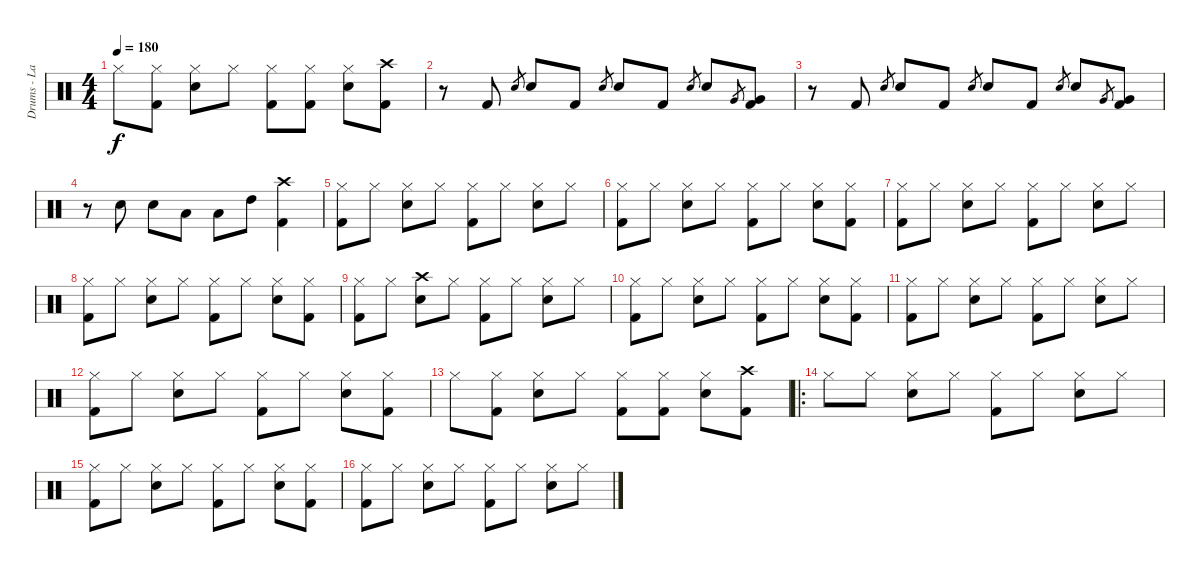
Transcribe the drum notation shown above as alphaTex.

\track ("Drums - Lars" "Drums - La") {instrument percussion}
\staff {score}
\articulation defaults
\ts (4 4)
\tempo 180
\clef neutral
\ks c "Hi-Hat (closed)".8{dy f}
("Hi-Hat (closed)" "Kick (hit) 2").8 ("Hi-Hat (closed)" "Snare (hit) 2").8 "Hi-Hat (closed)".8 ("Hi-Hat (closed)" "Kick (hit) 2").8 ("Hi-Hat (closed)" "Kick (hit) 2").8 ("Hi-Hat (closed)" "Snare (hit) 2").8 ("Crash high (hit)" "Kick (hit) 2").8 |
r.8 "Kick (hit) 2".8 "Snare (hit) 2".8{gr} "Snare (hit) 2".8 "Kick (hit) 2".8 "Snare (hit) 2".8{gr} "Snare (hit) 2".8 "Kick (hit) 2".8 "Snare (hit) 2".8{gr} "Snare (hit) 2".8 "Very Low Tom (hit)".8{gr} ("Very Low Tom (hit)" "Kick (hit) 2").8 |
r.8 "Kick (hit) 2".8 "Snare (hit) 2".8{gr} "Snare (hit) 2".8 "Kick (hit) 2".8 "Snare (hit) 2".8{gr} "Snare (hit) 2".8 "Kick (hit) 2".8 "Snare (hit) 2".8{gr} "Snare (hit) 2".8 "Very Low Tom (hit)".8{gr} ("Very Low Tom (hit)" "Kick (hit) 2").8 |
r.8 "Snare (hit) 2".8 "Snare (hit) 2".8 "Low Tom (hit)".8 "Low Tom (hit)".8 "High Tom (hit)".8 ("Crash high (hit)" "Kick (hit) 2").4 |
("Hi-Hat (closed)" "Kick (hit) 2").8 "Hi-Hat (closed)".8 ("Hi-Hat (closed)" "Snare (hit) 2").8 "Hi-Hat (closed)".8 ("Hi-Hat (closed)" "Kick (hit) 2").8 "Hi-Hat (closed)".8 ("Hi-Hat (closed)" "Snare (hit) 2").8 "Hi-Hat (closed)".8 |
("Hi-Hat (closed)" "Kick (hit) 2").8 "Hi-Hat (closed)".8 ("Hi-Hat (closed)" "Snare (hit) 2").8 "Hi-Hat (closed)".8 ("Hi-Hat (closed)" "Kick (hit) 2").8 "Hi-Hat (closed)".8 ("Hi-Hat (closed)" "Snare (hit) 2").8 ("Hi-Hat (closed)" "Kick (hit) 2").8 |
("Hi-Hat (closed)" "Kick (hit) 2").8 "Hi-Hat (closed)".8 ("Hi-Hat (closed)" "Snare (hit) 2").8 "Hi-Hat (closed)".8 ("Hi-Hat (closed)" "Kick (hit) 2").8 "Hi-Hat (closed)".8 ("Hi-Hat (closed)" "Snare (hit) 2").8 "Hi-Hat (closed)".8 |
("Hi-Hat (closed)" "Kick (hit) 2").8 "Hi-Hat (closed)".8 ("Hi-Hat (closed)" "Snare (hit) 2").8 "Hi-Hat (closed)".8 ("Hi-Hat (closed)" "Kick (hit) 2").8 "Hi-Hat (closed)".8 ("Hi-Hat (closed)" "Snare (hit) 2").8 ("Hi-Hat (closed)" "Kick (hit) 2").8 |
("Hi-Hat (closed)" "Kick (hit) 2").8 "Hi-Hat (closed)".8 ("Crash high (hit)" "Snare (hit) 2").8 "Hi-Hat (closed)".8 ("Hi-Hat (closed)" "Kick (hit) 2").8 "Hi-Hat (closed)".8 ("Hi-Hat (closed)" "Snare (hit) 2").8 "Hi-Hat (closed)".8 |
("Hi-Hat (closed)" "Kick (hit) 2").8 "Hi-Hat (closed)".8 ("Hi-Hat (closed)" "Snare (hit) 2").8 "Hi-Hat (closed)".8 ("Hi-Hat (closed)" "Kick (hit) 2").8 "Hi-Hat (closed)".8 ("Hi-Hat (closed)" "Snare (hit) 2").8 ("Hi-Hat (closed)" "Kick (hit) 2").8 |
("Hi-Hat (closed)" "Kick (hit) 2").8 "Hi-Hat (closed)".8 ("Hi-Hat (closed)" "Snare (hit) 2").8 "Hi-Hat (closed)".8 ("Hi-Hat (closed)" "Kick (hit) 2").8 "Hi-Hat (closed)".8 ("Hi-Hat (closed)" "Snare (hit) 2").8 "Hi-Hat (closed)".8 |
("Hi-Hat (closed)" "Kick (hit) 2").8 "Hi-Hat (closed)".8 ("Hi-Hat (closed)" "Snare (hit) 2").8 "Hi-Hat (closed)".8 ("Hi-Hat (closed)" "Kick (hit) 2").8 "Hi-Hat (closed)".8 ("Hi-Hat (closed)" "Snare (hit) 2").8 ("Hi-Hat (closed)" "Kick (hit) 2").8 |
"Hi-Hat (closed)".8 ("Hi-Hat (closed)" "Kick (hit) 2").8 ("Hi-Hat (closed)" "Snare (hit) 2").8 "Hi-Hat (closed)".8 ("Hi-Hat (closed)" "Kick (hit) 2").8 ("Hi-Hat (closed)" "Kick (hit) 2").8 ("Hi-Hat (closed)" "Snare (hit) 2").8 ("Crash high (hit)" "Kick (hit) 2").8 |
\ro "Hi-Hat (closed)".8 "Hi-Hat (closed)".8
("Hi-Hat (closed)" "Snare (hit) 2").8 "Hi-Hat (closed)".8 ("Hi-Hat (closed)" "Kick (hit) 2").8 "Hi-Hat (closed)".8 ("Hi-Hat (closed)" "Snare (hit) 2").8 "Hi-Hat (closed)".8 |
("Hi-Hat (closed)" "Kick (hit) 2").8 "Hi-Hat (closed)".8 ("Hi-Hat (closed)" "Snare (hit) 2").8 "Hi-Hat (closed)".8 ("Hi-Hat (closed)" "Kick (hit) 2").8 "Hi-Hat (closed)".8 ("Hi-Hat (closed)" "Snare (hit) 2").8 ("Hi-Hat (closed)" "Kick (hit) 2").8 |
("Hi-Hat (closed)" "Kick (hit) 2").8 "Hi-Hat (closed)".8 ("Hi-Hat (closed)" "Snare (hit) 2").8 "Hi-Hat (closed)".8 ("Hi-Hat (closed)" "Kick (hit) 2").8 "Hi-Hat (closed)".8 ("Hi-Hat (closed)" "Snare (hit) 2").8 "Hi-Hat (closed)".8
